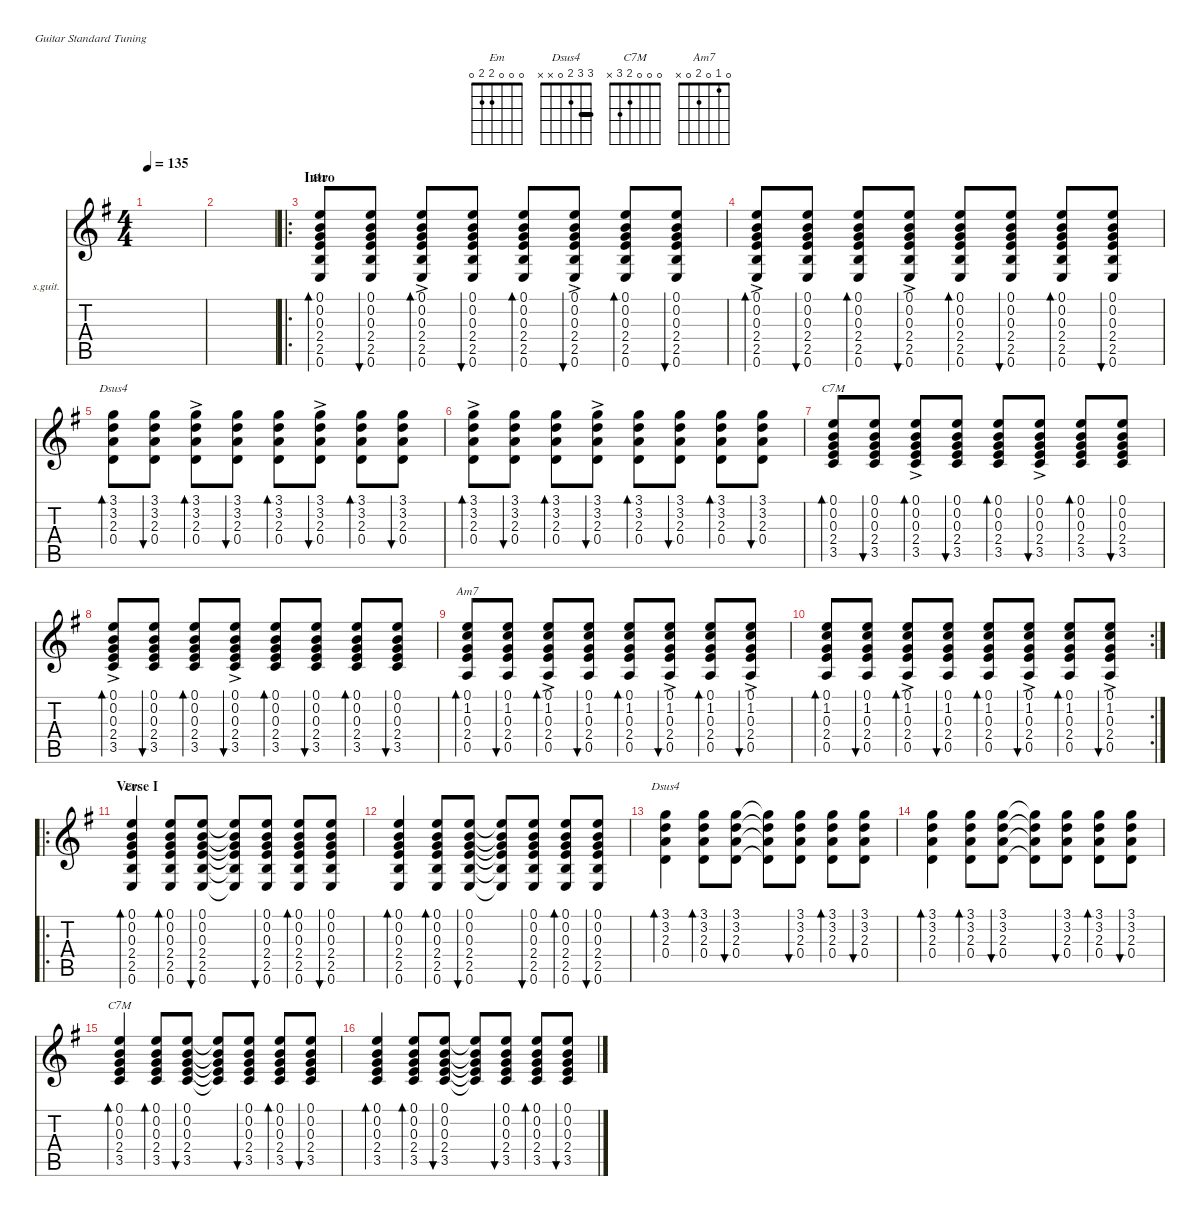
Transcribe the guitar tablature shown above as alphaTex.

\defaultSystemsLayout 4
\hideDynamics
\bracketExtendMode nobrackets
\firstSystemTrackNameOrientation horizontal
\otherSystemsTrackNameOrientation horizontal
\track ("Steel Guitar" "s.guit.") {instrument acousticguitarsteel}
\staff {score tabs}
\tuning (E4 B3 G3 D3 A2 E2)
\chord ("Em" 0 0 0 2 2 0) {showfingering false}
\chord ("Dsus4" 3 3 2 0 x x) {showfingering false barre (3 4294967295)}
\chord ("C7M" 0 0 0 2 3 x) {showfingering false}
\chord ("Am7" 0 1 0 2 0 x) {showfingering false}
\ts (4 4)
\tempo 135
\clef g2
\ks eminor
|
|
\ro
\section ("" "Intro")
(0.6 2.5 2.4 0.3 0.2 0.1).8{bd 30 ch "Em"} (0.6 2.5 2.4 0.3 0.2 0.1).8{bu 30} (0.6{ac} 2.5{ac} 2.4{ac} 0.3{ac} 0.2{ac} 0.1{ac}).8{bd 30} (0.6 2.5 2.4 0.3 0.2 0.1).8{bu 30} (0.6 2.5 2.4 0.3 0.2 0.1).8{bd 30} (0.6{ac} 2.5{ac} 2.4{ac} 0.3{ac} 0.2{ac} 0.1{ac}).8{bu 30} (0.6 2.5 2.4 0.3 0.2 0.1).8{bd 30} (0.6 2.5 2.4 0.3 0.2 0.1).8{bu 30} |
(0.6{ac} 2.5{ac} 2.4{ac} 0.3{ac} 0.2{ac} 0.1{ac}).8{bd 30} (0.6 2.5 2.4 0.3 0.2 0.1).8{bu 30} (0.6 2.5 2.4 0.3 0.2 0.1).8{bd 30} (0.6{ac} 2.5{ac} 2.4{ac} 0.3{ac} 0.2{ac} 0.1{ac}).8{bu 30} (0.6 2.5 2.4 0.3 0.2 0.1).8{bd 30} (0.6 2.5 2.4 0.3 0.2 0.1).8{bu 30} (0.6 2.5 2.4 0.3 0.2 0.1).8{bd 30} (0.6 2.5 2.4 0.3 0.2 0.1).8{bu 30} |
(0.4 2.3 3.2 3.1).8{bd 30 ch "Dsus4"} (0.4 2.3 3.2 3.1).8{bu 30} (0.4{ac} 2.3{ac} 3.2{ac} 3.1{ac}).8{bd 30} (0.4 2.3 3.2 3.1).8{bu 30} (0.4 2.3 3.2 3.1).8{bd 30} (0.4{ac} 2.3{ac} 3.2{ac} 3.1{ac}).8{bu 30} (0.4 2.3 3.2 3.1).8{bd 30} (0.4 2.3 3.2 3.1).8{bu 30} |
(0.4{ac} 2.3{ac} 3.2{ac} 3.1{ac}).8{bd 30} (0.4 2.3 3.2 3.1).8{bu 30} (0.4 2.3 3.2 3.1).8{bd 30} (0.4{ac} 2.3{ac} 3.2{ac} 3.1{ac}).8{bu 30} (0.4 2.3 3.2 3.1).8{bd 30} (0.4 2.3 3.2 3.1).8{bu 30} (0.4 2.3 3.2 3.1).8{bd 30} (0.4 2.3 3.2 3.1).8{bu 30} |
(3.5 2.4 0.3 0.2 0.1).8{bd 30 ch "C7M"} (3.5 2.4 0.3 0.2 0.1).8{bu 30} (3.5{ac} 2.4{ac} 0.3{ac} 0.2{ac} 0.1{ac}).8{bd 30} (3.5 2.4 0.3 0.2 0.1).8{bu 30} (3.5 2.4 0.3 0.2 0.1).8{bd 30} (3.5{ac} 2.4{ac} 0.3{ac} 0.2{ac} 0.1{ac}).8{bu 30} (3.5 2.4 0.3 0.2 0.1).8{bd 30} (3.5 2.4 0.3 0.2 0.1).8{bu 30} |
(3.5{ac} 2.4{ac} 0.3{ac} 0.2{ac} 0.1{ac}).8{bd 30} (3.5 2.4 0.3 0.2 0.1).8{bu 30} (3.5 2.4 0.3 0.2 0.1).8{bd 30} (3.5{ac} 2.4{ac} 0.3{ac} 0.2{ac} 0.1{ac}).8{bu 30} (3.5 2.4 0.3 0.2 0.1).8{bd 30} (3.5 2.4 0.3 0.2 0.1).8{bu 30} (3.5 2.4 0.3 0.2 0.1).8{bd 30} (3.5 2.4 0.3 0.2 0.1).8{bu 30} |
(0.5 2.4 0.3 1.2 0.1).8{bd 30 ch "Am7"} (0.5 2.4 0.3 1.2 0.1).8{bu 30} (0.5{ac} 2.4{ac} 0.3{ac} 1.2{ac} 0.1{ac}).8{bd 30} (0.5 2.4 0.3 1.2 0.1).8{bu 30} (0.5 2.4 0.3 1.2 0.1).8{bd 30} (0.5{ac} 2.4{ac} 0.3{ac} 1.2{ac} 0.1{ac}).8{bu 30} (0.5 2.4 0.3 1.2 0.1).8{bd 30} (0.5{ac} 2.4{ac} 0.3{ac} 1.2{ac} 0.1{ac}).8{bu 30} |
\rc 2
(0.5 2.4 0.3 1.2 0.1).8{bd 30} (0.5 2.4 0.3 1.2 0.1).8{bu 30} (0.5{ac} 2.4{ac} 0.3{ac} 1.2{ac} 0.1{ac}).8{bd 30} (0.5 2.4 0.3 1.2 0.1).8{bu 30} (0.5 2.4 0.3 1.2 0.1).8{bd 30} (0.5{ac} 2.4{ac} 0.3{ac} 1.2{ac} 0.1{ac}).8{bu 30} (0.5 2.4 0.3 1.2 0.1).8{bd 30} (0.5{ac} 2.4{ac} 0.3{ac} 1.2{ac} 0.1{ac}).8{bu 30} |
\ro
\section ("" "Verse I")
(0.6 2.5 2.4 0.3 0.2 0.1).4{bd 30 ch "Em" dy mp} (0.6 2.5 2.4 0.3 0.2 0.1).8{bd 30} (0.6 2.5 2.4 0.3 0.2 0.1).8{bu 30} (0.6{t} 2.5{t} 2.4{t} 0.3{t} 0.2{t} 0.1{t}).8 (0.6 2.5 2.4 0.3 0.2 0.1).8{bu 30} (0.6 2.5 2.4 0.3 0.2 0.1).8{bd 30} (0.6 2.5 2.4 0.3 0.2 0.1).8{bu 30} |
(0.6 2.5 2.4 0.3 0.2 0.1).4{bd 30} (0.6 2.5 2.4 0.3 0.2 0.1).8{bd 30} (0.6 2.5 2.4 0.3 0.2 0.1).8{bu 30} (0.6{t} 2.5{t} 2.4{t} 0.3{t} 0.2{t} 0.1{t}).8 (0.6 2.5 2.4 0.3 0.2 0.1).8{bu 30} (0.6 2.5 2.4 0.3 0.2 0.1).8{bd 30} (0.6 2.5 2.4 0.3 0.2 0.1).8{bu 30} |
(0.4 2.3 3.2 3.1).4{bd 30 ch "Dsus4"} (0.4 2.3 3.2 3.1).8{bd 30} (0.4 2.3 3.2 3.1).8{bu 30} (0.4{t} 2.3{t} 3.2{t} 3.1{t}).8 (0.4 2.3 3.2 3.1).8{bu 30} (0.4 2.3 3.2 3.1).8{bd 30} (0.4 2.3 3.2 3.1).8{bu 30} |
(0.4 2.3 3.2 3.1).4{bd 30} (0.4 2.3 3.2 3.1).8{bd 30} (0.4 2.3 3.2 3.1).8{bu 30} (0.4{t} 2.3{t} 3.2{t} 3.1{t}).8 (0.4 2.3 3.2 3.1).8{bu 30} (0.4 2.3 3.2 3.1).8{bd 30} (0.4 2.3 3.2 3.1).8{bu 30} |
(3.5 2.4 0.3 0.2 0.1).4{bd 30 ch "C7M"} (3.5 2.4 0.3 0.2 0.1).8{bd 30} (3.5 2.4 0.3 0.2 0.1).8{bu 30} (3.5{t} 2.4{t} 0.3{t} 0.2{t} 0.1{t}).8 (3.5 2.4 0.3 0.2 0.1).8{bu 30} (3.5 2.4 0.3 0.2 0.1).8{bd 30} (3.5 2.4 0.3 0.2 0.1).8{bu 30} |
(3.5 2.4 0.3 0.2 0.1).4{bd 30} (3.5 2.4 0.3 0.2 0.1).8{bd 30} (3.5 2.4 0.3 0.2 0.1).8{bu 30} (3.5{t} 2.4{t} 0.3{t} 0.2{t} 0.1{t}).8 (3.5 2.4 0.3 0.2 0.1).8{bu 30} (3.5 2.4 0.3 0.2 0.1).8{bd 30} (3.5 2.4 0.3 0.2 0.1).8{bu 30}
